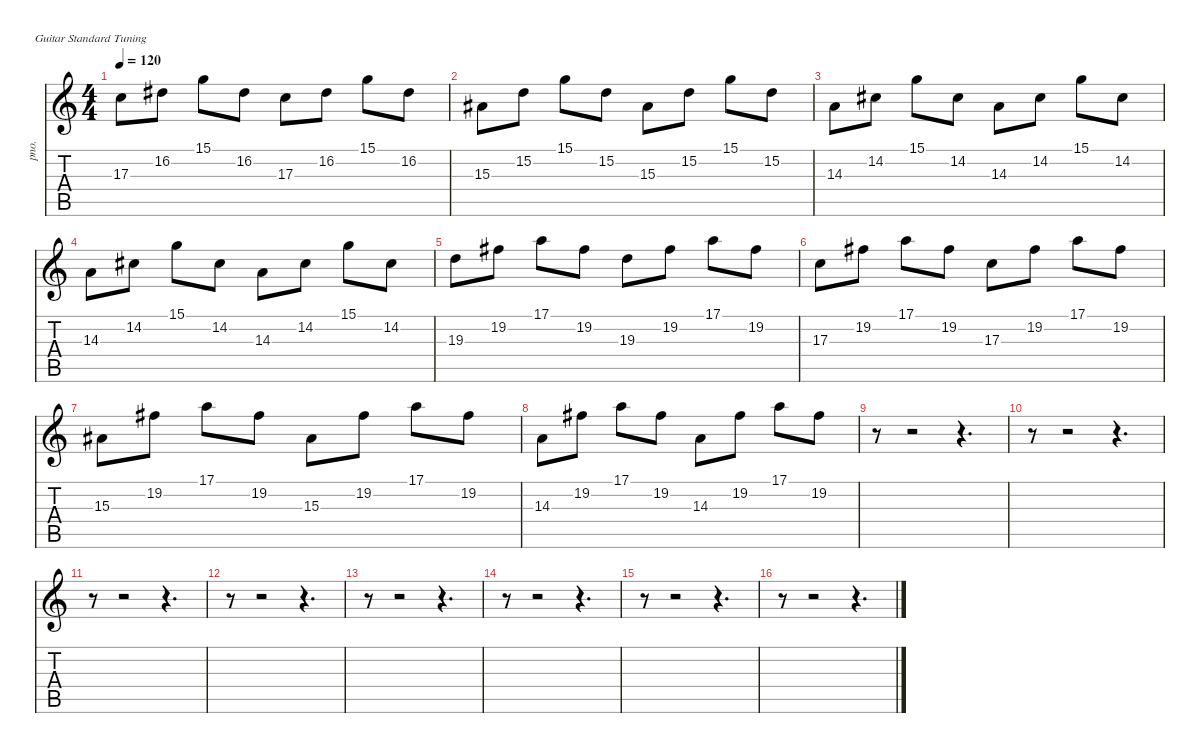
\defaultSystemsLayout 4
\hideDynamics
\bracketExtendMode nobrackets
\otherSystemsTrackNameOrientation horizontal
\track ("keyboards" "pno.") {instrument acousticgrandpiano}
\staff {score tabs}
\tuning (E4 B3 G3 D3 A2 E2)
\ts (4 4)
\tempo 120
\clef g2
\ks c
17.3.8{dy f beam Down} 16.2{acc #}.8{beam Down} 15.1.8{beam Down} 16.2{acc #}.8{beam Down} 17.3.8{beam Down} 16.2{acc #}.8{beam Down} 15.1.8{beam Down} 16.2{acc #}.8{beam Down} |
15.3{acc #}.8{beam Down} 15.2.8{beam Down} 15.1.8{beam Down} 15.2.8{beam Down} 15.3{acc #}.8{beam Down} 15.2.8{beam Down} 15.1.8{beam Down} 15.2.8{beam Down} |
14.3.8{beam Down} 14.2{acc #}.8{beam Down} 15.1.8{beam Down} 14.2{acc #}.8{beam Down} 14.3.8{beam Down} 14.2{acc #}.8{beam Down} 15.1.8{beam Down} 14.2{acc #}.8{beam Down} |
14.3.8{beam Down} 14.2{acc #}.8{beam Down} 15.1.8{beam Down} 14.2{acc #}.8{beam Down} 14.3.8{beam Down} 14.2{acc #}.8{beam Down} 15.1.8{beam Down} 14.2{acc #}.8{beam Down} |
19.3.8{beam Down} 19.2{acc #}.8{beam Down} 17.1.8{beam Down} 19.2{acc #}.8{beam Down} 19.3.8{beam Down} 19.2{acc #}.8{beam Down} 17.1.8{beam Down} 19.2{acc #}.8{beam Down} |
17.3.8{beam Down} 19.2{acc #}.8{beam Down} 17.1.8{beam Down} 19.2{acc #}.8{beam Down} 17.3.8{beam Down} 19.2{acc #}.8{beam Down} 17.1.8{beam Down} 19.2{acc #}.8{beam Down} |
15.3{acc #}.8{beam Down} 19.2{acc #}.8{beam Down} 17.1.8{beam Down} 19.2{acc #}.8{beam Down} 15.3{acc #}.8{beam Down} 19.2{acc #}.8{beam Down} 17.1.8{beam Down} 19.2{acc #}.8{beam Down} |
14.3.8{beam Down} 19.2{acc #}.8{beam Down} 17.1.8{beam Down} 19.2{acc #}.8{beam Down} 14.3.8{beam Down} 19.2{acc #}.8{beam Down} 17.1.8{beam Down} 19.2{acc #}.8{beam Down} |
r.8{beam Down} r.2{beam Down} r.4{d beam Down} |
r.8{beam Down} r.2{beam Down} r.4{d beam Down} |
r.8{beam Down} r.2{beam Down} r.4{d beam Down} |
r.8{beam Down} r.2{beam Down} r.4{d beam Down} |
r.8{beam Down} r.2{beam Down} r.4{d beam Down} |
r.8{beam Down} r.2{beam Down} r.4{d beam Down} |
r.8{beam Down} r.2{beam Down} r.4{d beam Down} |
r.8{beam Down} r.2{beam Down} r.4{d beam Down}
